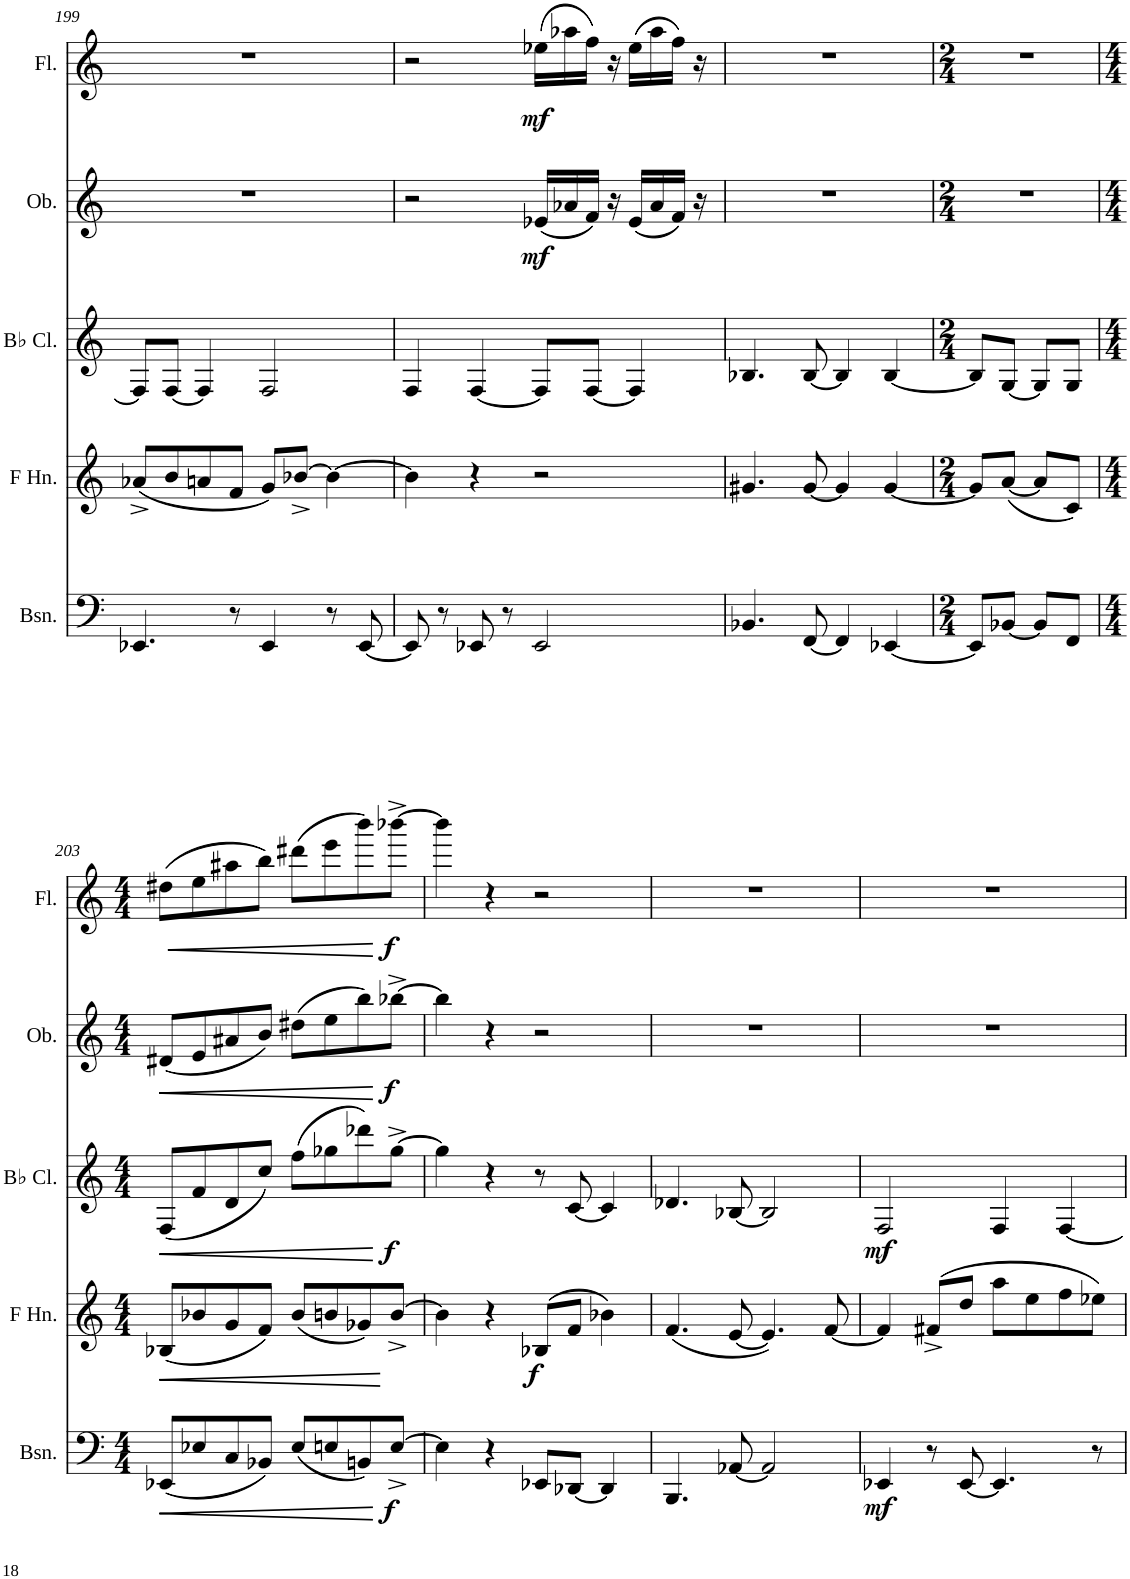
**kern	**dynam	**kern	**dynam	**kern	**dynam	**kern	**dynam	**kern	**dynam
*part5	*part5	*part4	*part4	*part3	*part3	*part2	*part2	*part1	*part1
*staff5	*staff5	*staff4	*staff4	*staff3	*staff3	*staff2	*staff2	*staff1	*staff1
*I"Bassoon	*	*I"Horn in F	*	*I"Bb Clarinet	*	*I"English Horn	*	*I"Flute	*
*I'Bsn.	*	*	*	*I'Bb Cl.	*	*I'E. Hn.	*	*I'Fl.	*
!!LO:PB:g=z
*clefF4	*	*clefF4	*	*clefG2	*	*clefG2	*	*clefG2	*
*	*	*Trd4c7	*	*Trd1c2	*	*Trd4c7	*	*	*
*k[]	*	*k[]	*	*k[]	*	*k[]	*	*k[]	*
*M4/4	*	*M4/4	*	*M4/4	*	*M4/4	*	*M4/4	*
=199	=199	=199	=199	=199	=199	=199	=199	=199	=199
4.EE-X/	.	(8a-X^/L	.	8F/L]	.	1r	.	1r	.
.	.	8b/	.	[8F/J	.	.	.	.	.
.	.	8an/	.	4F/]	.	.	.	.	.
8r	.	8f/J	.	.	.	.	.	.	.
4EE-/	.	8g/L)	.	2F/	.	.	.	.	.
.	.	[8b-X^/J	.	.	.	.	.	.	.
8r	.	4b-\_	.	.	.	.	.	.	.
[8EE-/	.	.	.	.	.	.	.	.	.
=200	=200	=200	=200	=200	=200	=200	=200	=200	=200
8EE-/]	.	4b-\]	.	4F/	.	2r	.	2r	.
8r	.	.	.	.	.	.	.	.	.
8EE-X/	.	4r	.	[4F/	.	.	.	.	.
8r	.	.	.	.	.	.	.	.	.
!	!	!	!	!	!	!	!LO:DY:b	!	!LO:DY:b
2EE-/	.	2r	.	8F/L]	.	(16e-X/LL	mf	(16ee-X\LL	mf
.	.	.	.	.	.	16a-X/	.	16aa-X\	.
.	.	.	.	[8F/J	.	16f/JJ)	.	16ff\JJ)	.
.	.	.	.	.	.	16r	.	16r	.
.	.	.	.	4F/]	.	(16e-/LL	.	(16ee-\LL	.
.	.	.	.	.	.	16a-/	.	16aa-\	.
.	.	.	.	.	.	16f/JJ)	.	16ff\JJ)	.
.	.	.	.	.	.	16r	.	16r	.
=201	=201	=201	=201	=201	=201	=201	=201	=201	=201
4.BB-X/	.	4.g#X/	.	4.B-X/	.	1r	.	1r	.
[8FF/	.	[8g#/	.	[8B-/	.	.	.	.	.
4FF/]	.	4g#/]	.	4B-/]	.	.	.	.	.
[4EE-X/	.	[4g#/	.	[4B-/	.	.	.	.	.
=202	=202	=202	=202	=202	=202	=202	=202	=202	=202
*M2/4	*	*M2/4	*	*M2/4	*	*M2/4	*	*M2/4	*
8EE-/L]	.	8g#/L]	.	8B-/L]	.	2r	.	2r	.
[8BB-X/J	.	([8a/J	.	[8G/J	.	.	.	.	.
8BB-/L]	.	8a/L]	.	8G/L]	.	.	.	.	.
8FF/J	.	8c/J)	.	8G/J	.	.	.	.	.
!!LO:LB:g=z
=203	=203	=203	=203	=203	=203	=203	=203	=203	=203
*M4/4	*	*M4/4	*	*M4/4	*	*M4/4	*	*M4/4	*
!	!	!	!	!	!	!	!	!	!LO:HP:b
(8EE-X/L	.	(8B-X/L	.	(8F/L	.	(8d#X/L	.	(8dd#X\L	<
8E-X/	.	8b-X/	.	8f/	.	8e/	.	8ee\	.
8C/	.	8g/	.	8d/	.	8a#X/	.	8aa#X\	.
8BB-X/J)	.	8f/J)	.	8cc/J)	.	8b/J)	.	8bb\J)	.
(8E-/L	.	(8b-/L	.	(8ff\L	.	(8dd#X\L	.	(8ddd#X\L	.
8En/	.	8bn/	.	8gg-X\	.	8ee\	.	8eee\	.
8BBn/)	.	8g-X/)	.	8ddd-X\)	.	8bb\)	.	8bbb\)	.
!	!LO:DY:b	!	!	!	!LO:DY:b	!	!LO:DY:b	!	!LO:DY:n=1:b
[8E^/J	f	[8b^/J	.	[8gg-^\J	f	[8bb-X^\J	f	[8bbb-X^\J	[ f
=204	=204	=204	=204	=204	=204	=204	=204	=204	=204
4E\]	.	4b\]	.	4gg-\]	.	4bb-\]	.	4bbb-\]	.
4r	.	4r	.	4r	.	4r	.	4r	.
!	!	!	!LO:DY:b	!	!	!	!	!	!
8EE-X/L	.	(8B-X/L	f	8r	.	2r	.	2r	.
[8DD-X/J	.	8f/J	.	[8c/	.	.	.	.	.
4DD-/]	.	4b-X\)	.	4c/]	.	.	.	.	.
=205	=205	=205	=205	=205	=205	=205	=205	=205	=205
4.BBB/	.	(4.f/	.	4.d-X/	.	1r	.	1r	.
[8AA-X/	.	[8e/	.	[8B-X/	.	.	.	.	.
2AA-/]	.	4.e/])	.	2B-/]	.	.	.	.	.
.	.	[8f/	.	.	.	.	.	.	.
=206	=206	=206	=206	=206	=206	=206	=206	=206	=206
!	!LO:DY:b	!	!	!	!LO:DY:b	!	!	!	!
4EE-X/	mf	4f/]	.	2F/	mf	1r	.	1r	.
8r	.	(8f#X^/L	.	.	.	.	.	.	.
[8EE-/	.	8dd/J	.	.	.	.	.	.	.
4.EE-/]	.	8aa\L	.	4F/	.	.	.	.	.
.	.	8ee\	.	.	.	.	.	.	.
.	.	8ff\	.	[4F/	.	.	.	.	.
8r	.	8ee-X\J)	.	.	.	.	.	.	.
=	=	=	=	=	=	=	=	=	=
*-	*-	*-	*-	*-	*-	*-	*-	*-	*-
